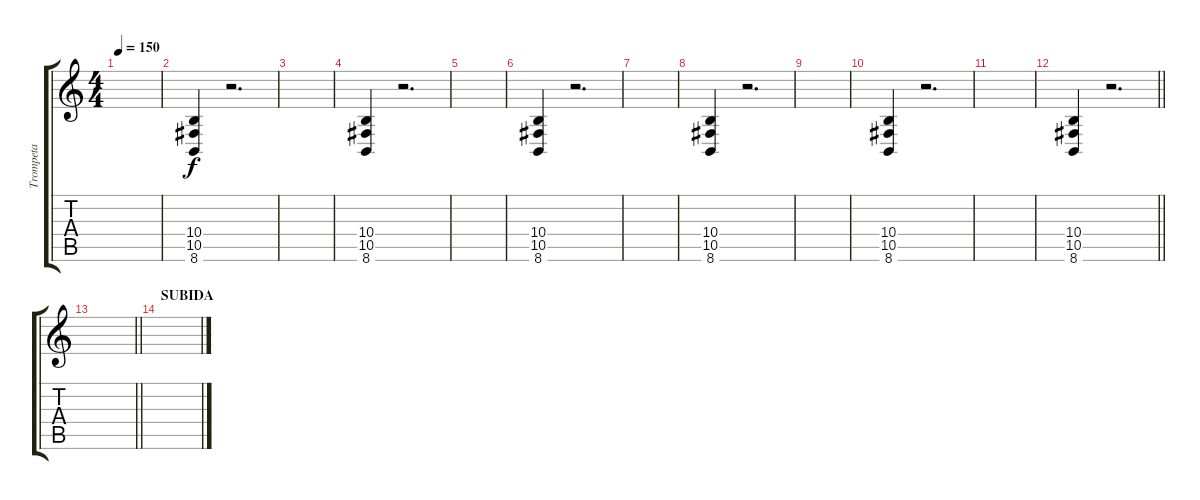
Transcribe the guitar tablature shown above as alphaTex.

\track ("Trompeta" "Trompeta") {instrument trumpet}
\staff {score tabs}
\tuning (Eb4 Bb3 Gb3 Db3 Ab2 Eb2) {hide}
\ts (4 4)
\tempo 150
\clef g2
\ks c
|
(10.4 10.5 8.6).4 r.2{d} |
|
(10.4 10.5 8.6).4 r.2{d} |
|
(10.4 10.5 8.6).4 r.2{d} |
|
(10.4 10.5 8.6).4 r.2{d} |
|
(10.4 10.5 8.6).4 r.2{d} |
|
\barLineRight lightlight
(10.4 10.5 8.6).4 r.2{d} |
\barLineRight lightlight
|
\section ("" "SUBIDA")
